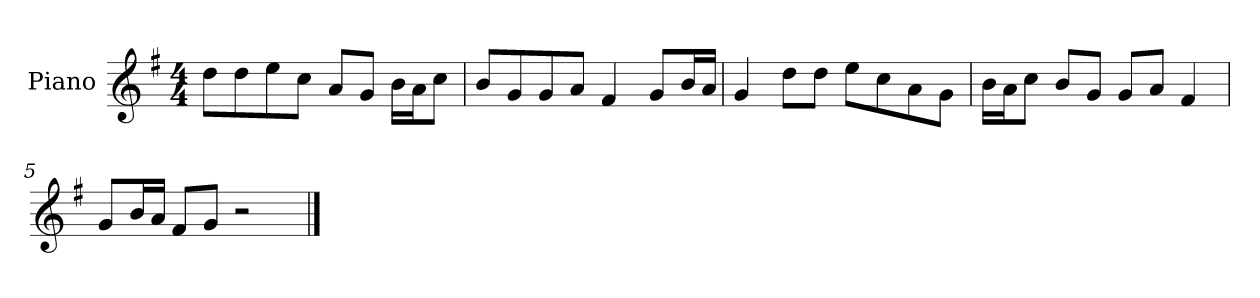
**kern
*part1
*staff1
*I"Piano
*I'P-no
*clefG2
*k[f#]
*M4/4
*MM90
=1
8dd\L
8dd\
8ee\
8cc\J
8a/L
8g/J
16b\LL
16a\J
8cc\J
=2
8b/L
8g/
8g/
8a/J
4f#/
8g/L
16b/L
16a/JJ
=3
4g/
8dd\L
8dd\J
8ee\L
8cc\
8a\
8g\J
=4
16b\LL
16a\J
8cc\J
8b/L
8g/J
8g/L
8a/J
4f#/
=5
8g/L
16b/L
16a/JJ
8f#/L
8g/J
2r
==
*-
